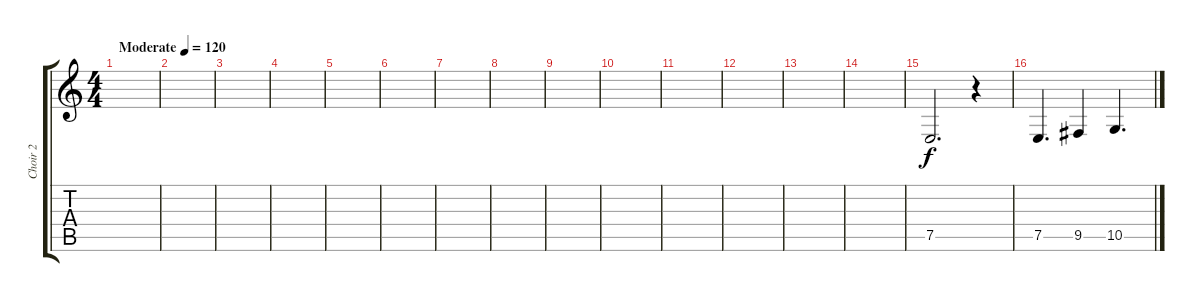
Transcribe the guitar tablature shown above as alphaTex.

\track ("Choir 2" "Choir 2") {instrument voiceoohs}
\staff {score tabs}
\tuning (E4 B3 G3 D3 A2 E2) {hide}
\ts (4 4)
\tempo (120 "Moderate")
\clef g2
\ks c
|
|
|
|
|
|
|
|
|
|
|
|
|
|
7.5.2{d} r.4 |
7.5.4{d} 9.5.4 10.5.4{d}
